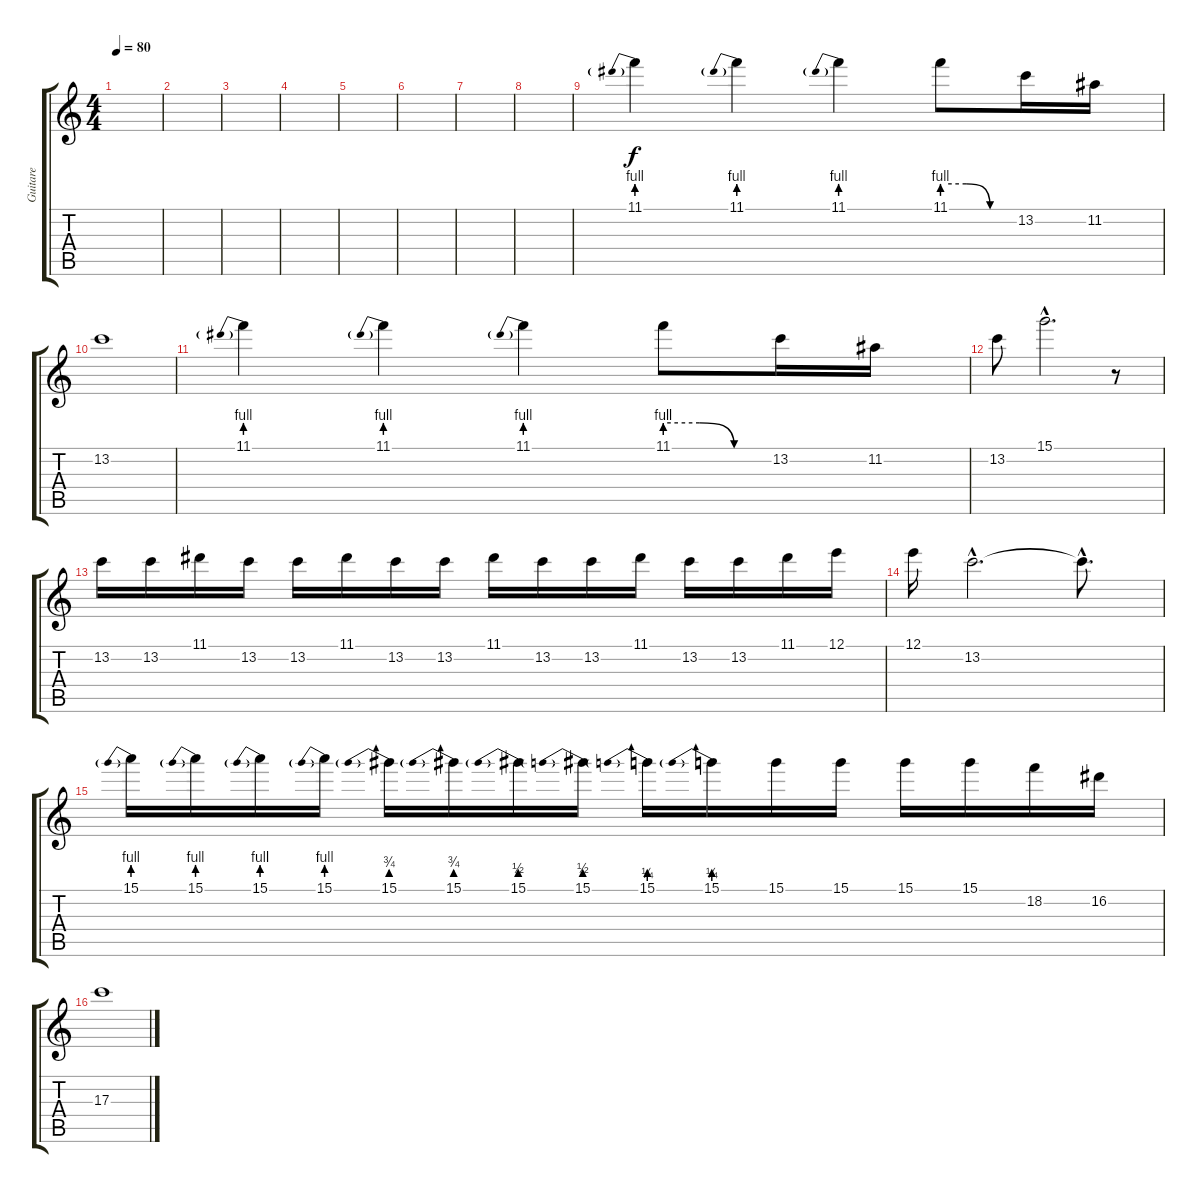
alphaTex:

\track ("Guitare" "Guitare") {instrument overdrivenguitar}
\staff {score tabs}
\tuning (E4 B3 G3 D3 A2 E2) {hide}
\ts (4 4)
\tempo 80
\clef g2
\ks c
|
|
|
|
|
|
|
|
11.1{be (prebend 0 4 60 4)}.4 11.1{be (prebend 0 4 60 4)}.4 11.1{be (prebend 0 4 60 4)}.4 11.1{be (custom 0 4 20 4 40 0 60 0)}.8 13.2.16 11.2.16 |
13.2.1 |
11.1{be (prebend 0 4 60 4)}.4 11.1{be (prebend 0 4 60 4)}.4 11.1{be (prebend 0 4 60 4)}.4 11.1{be (custom 0 4 20 4 40 0 60 0)}.8 13.2.16 11.2.16 |
13.2.8 15.1{hac}.2{d} r.8 |
13.2.16 13.2.16 11.1.16 13.2.16 13.2.16 11.1.16 13.2.16 13.2.16 11.1.16 13.2.16 13.2.16 11.1.16 13.2.16 13.2.16 11.1.16 12.1.16 |
12.1.16 13.2{hac}.2{d} 13.2{hac t}.8{d} |
15.1{be (prebend 0 4 60 4)}.16 15.1{be (prebend 0 4 60 4)}.16 15.1{be (prebend 0 4 60 4)}.16 15.1{be (prebend 0 4 60 4)}.16 15.1{be (prebend 0 3 60 3)}.16 15.1{be (prebend 0 3 60 3)}.16 15.1{be (prebend 0 2 60 2)}.16 15.1{be (prebend 0 2 60 2)}.16 15.1{be (prebend 0 1 60 1)}.16 15.1{be (prebend 0 1 60 1)}.16 15.1.16 15.1.16 15.1.16 15.1.16 18.2.16 16.2.16 |
17.3.1
